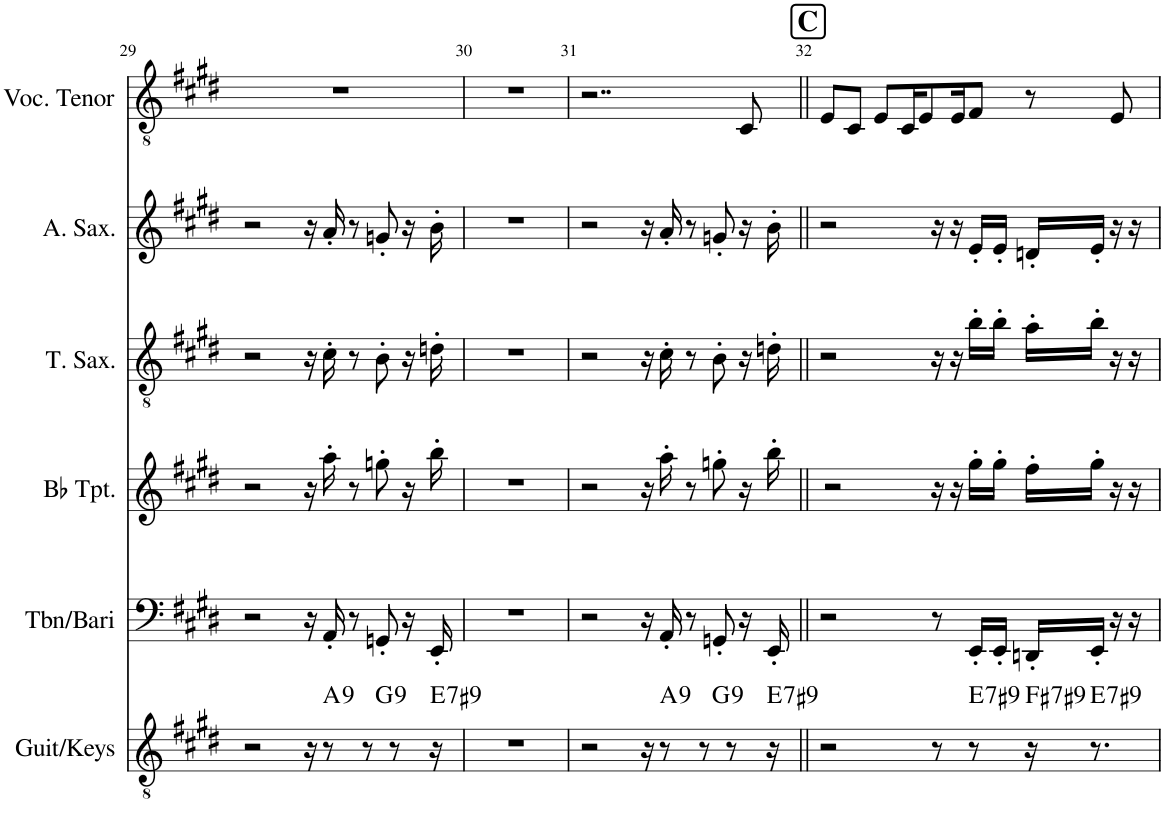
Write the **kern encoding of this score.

**kern	**harte	**kern	**kern	**kern	**kern	**kern
*part6	*part6	*part5	*part4	*part3	*part2	*part1
*staff6	*	*staff5	*staff4	*staff3	*staff2	*staff1
*I"Guit/Keys	*	*I"Tbn/Bari	*I"Bb Trumpet	*I"T. Sax.	*I"Alto Sax	*I"Voc. Tenor
*I'Guit/Keys	*	*I'Tbn/Bari	*I'Bb Tpt.	*I'T. Sax.	*I'A. Sax.	*I'Voc. Tenor
!!LO:PB:g=z
*clefGv2	*	*clefF4	*clefG2	*clefGv2	*clefG2	*clefGv2
*	*	*	*ITrd1c2	*ITrd8c14	*ITrd5c9	*
*k[f#c#g#d#]	*	*k[f#c#g#d#]	*k[f#c#g#d#]	*k[f#c#g#d#]	*k[f#c#g#d#]	*k[f#c#g#d#]
*M4/4	*	*M4/4	*M4/4	*M4/4	*M4/4	*M4/4
=29	=29	=29	=29	=29	=29	=29
*^	*	*	*	*	*	*
2r	2.ryy	.	2r	2r	2r	2r	1r
16r	.	.	16r	16r	16r	16r	.
!	!	!LO:H:kt=9	!	!	!	!	!
8r	.	A:9	16AA'/	16aa'\	16c#'\	16a'/	.
.	.	.	8r	8r	8r	8r	.
8r	.	.	.	.	.	.	.
!	!	!LO:H:kt=9	!	!	!	!	!
.	4ryy	G:9	8GGn'/	8ggn'\	8B'\	8gn'/	.
8r	.	.	.	.	.	.	.
.	.	.	16r	16r	16r	16r	.
!	!	!LO:H:kt=7	!	!	!	!	!
16r	.	E:7(#9)	16EE'/	16bb'\	16dn'\	16b'\	.
*v	*v	*	*	*	*	*	*
=30	=30	=30	=30	=30	=30	=30
1r	.	1r	1r	1r	1r	1r
=31	=31	=31	=31	=31	=31	=31
*^	*	*	*	*	*	*
2r	2.ryy	.	2r	2r	2r	2r	2..r
16r	.	.	16r	16r	16r	16r	.
!	!	!LO:H:kt=9	!	!	!	!	!
8r	.	A:9	16AA'/	16aa'\	16c#'\	16a'/	.
.	.	.	8r	8r	8r	8r	.
8r	.	.	.	.	.	.	.
!	!	!LO:H:kt=9	!	!	!	!	!
.	4ryy	G:9	8GGn'/	8ggn'\	8B'\	8gn'/	.
8r	.	.	.	.	.	.	.
.	.	.	16r	16r	16r	16r	8C#/
!	!	!LO:H:kt=7	!	!	!	!	!
16r	.	E:7(#9)	16EE'/	16bb'\	16dn'\	16b'\	.
*v	*v	*	*	*	*	*	*
!!LO:REH:place=s1:a:B:cj:fs=14:t=C
=32||	=32||	=32||	=32||	=32||	=32||	=32||
2r	.	2r	2r	2r	2r	8E/L
.	.	.	.	.	.	8C#/J
.	.	.	.	.	.	8E/L
.	.	.	.	.	.	16C#/K
.	.	.	.	.	.	8E/
8r	.	8r	16r	16r	16r	.
.	.	.	16r	16r	16r	16E/K
!	!LO:H:kt=7	!	!	!	!	!
8r	E:7(#9)	16EE'/LL	16gg#'\LL	16b'\LL	16e'/LL	8F#/J
.	.	16EE'/JJ	16gg#'\JJ	16b'\JJ	16e'/JJ	.
!	!LO:H:kt=7	!	!	!	!	!
16r	F#:7(#9)	16DDn'/LL	16ff#'\LL	16a'\LL	16dn'/LL	8r
!	!LO:H:kt=7	!	!	!	!	!
8.r	E:7(#9)	16EE'/JJ	16gg#'\JJ	16b'\JJ	16e'/JJ	.
.	.	16r	16r	16r	16r	8E/
.	.	16r	16r	16r	16r	.
=	=	=	=	=	=	=
*-	*-	*-	*-	*-	*-	*-
